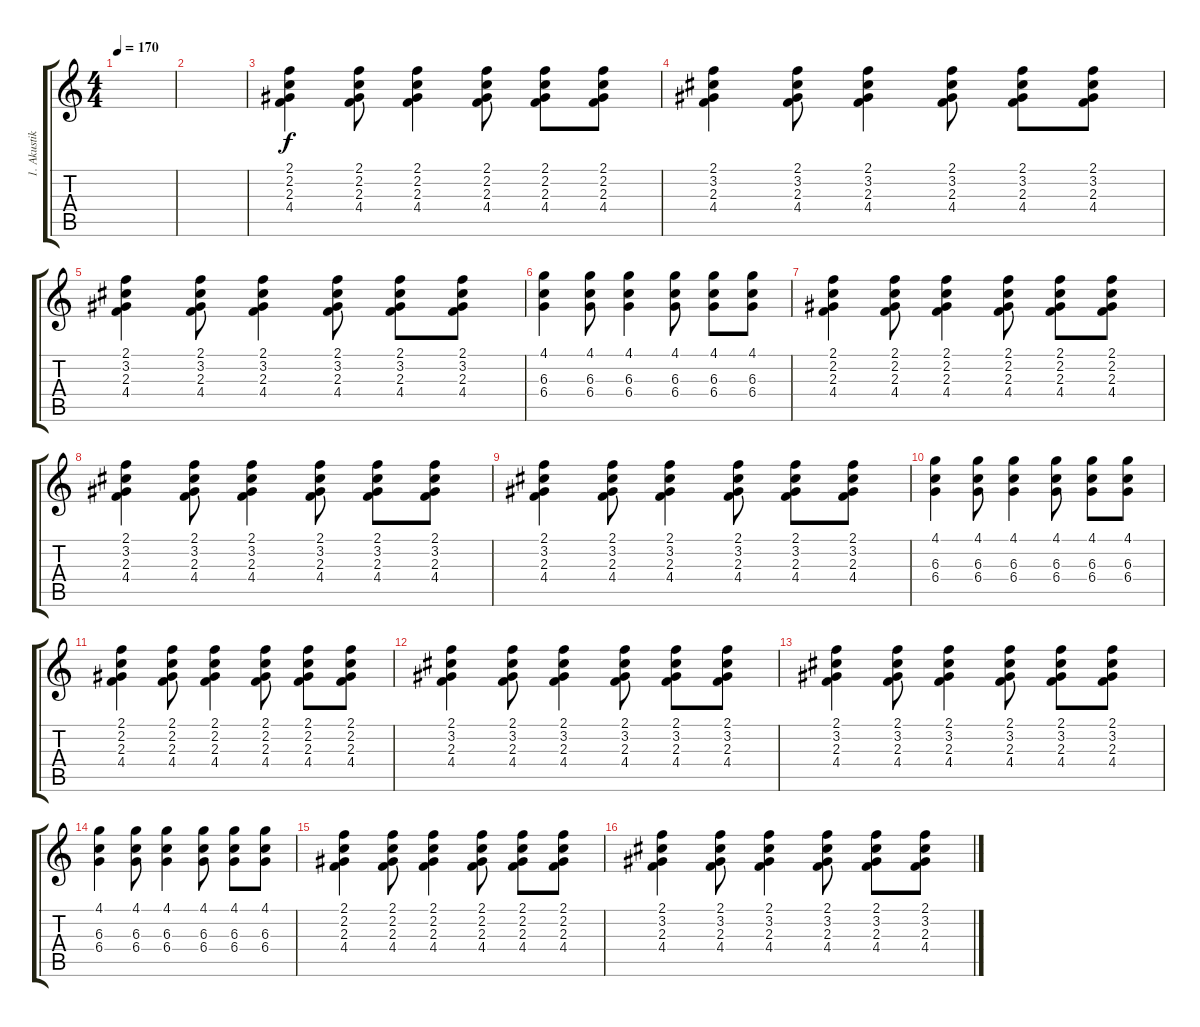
\track ("1. Akustik-Gitarre" "1. Akustik") {instrument acousticguitarnylon}
\staff {score tabs}
\tuning (Eb4 Bb3 Gb3 Db3 Ab2 Eb2) {hide}
\ts (4 4)
\tempo 170
\clef g2
\ks c
|
|
(2.1 2.2 2.3 4.4).4{dy f} (2.1 2.2 2.3 4.4).8 (2.1 2.2 2.3 4.4).4 (2.1 2.2 2.3 4.4).8 (2.1 2.2 2.3 4.4).8 (2.1 2.2 2.3 4.4).8 |
(2.1 3.2 2.3 4.4).4 (2.1 3.2 2.3 4.4).8 (2.1 3.2 2.3 4.4).4 (2.1 3.2 2.3 4.4).8 (2.1 3.2 2.3 4.4).8 (2.1 3.2 2.3 4.4).8 |
(2.1 3.2 2.3 4.4).4 (2.1 3.2 2.3 4.4).8 (2.1 3.2 2.3 4.4).4 (2.1 3.2 2.3 4.4).8 (2.1 3.2 2.3 4.4).8 (2.1 3.2 2.3 4.4).8 |
(4.1 6.3 6.4).4 (4.1 6.3 6.4).8 (4.1 6.3 6.4).4 (4.1 6.3 6.4).8 (4.1 6.3 6.4).8 (4.1 6.3 6.4).8 |
(2.1 2.2 2.3 4.4).4 (2.1 2.2 2.3 4.4).8 (2.1 2.2 2.3 4.4).4 (2.1 2.2 2.3 4.4).8 (2.1 2.2 2.3 4.4).8 (2.1 2.2 2.3 4.4).8 |
(2.1 3.2 2.3 4.4).4 (2.1 3.2 2.3 4.4).8 (2.1 3.2 2.3 4.4).4 (2.1 3.2 2.3 4.4).8 (2.1 3.2 2.3 4.4).8 (2.1 3.2 2.3 4.4).8 |
(2.1 3.2 2.3 4.4).4 (2.1 3.2 2.3 4.4).8 (2.1 3.2 2.3 4.4).4 (2.1 3.2 2.3 4.4).8 (2.1 3.2 2.3 4.4).8 (2.1 3.2 2.3 4.4).8 |
(4.1 6.3 6.4).4 (4.1 6.3 6.4).8 (4.1 6.3 6.4).4 (4.1 6.3 6.4).8 (4.1 6.3 6.4).8 (4.1 6.3 6.4).8 |
(2.1 2.2 2.3 4.4).4 (2.1 2.2 2.3 4.4).8 (2.1 2.2 2.3 4.4).4 (2.1 2.2 2.3 4.4).8 (2.1 2.2 2.3 4.4).8 (2.1 2.2 2.3 4.4).8 |
(2.1 3.2 2.3 4.4).4 (2.1 3.2 2.3 4.4).8 (2.1 3.2 2.3 4.4).4 (2.1 3.2 2.3 4.4).8 (2.1 3.2 2.3 4.4).8 (2.1 3.2 2.3 4.4).8 |
(2.1 3.2 2.3 4.4).4 (2.1 3.2 2.3 4.4).8 (2.1 3.2 2.3 4.4).4 (2.1 3.2 2.3 4.4).8 (2.1 3.2 2.3 4.4).8 (2.1 3.2 2.3 4.4).8 |
(4.1 6.3 6.4).4 (4.1 6.3 6.4).8 (4.1 6.3 6.4).4 (4.1 6.3 6.4).8 (4.1 6.3 6.4).8 (4.1 6.3 6.4).8 |
(2.1 2.2 2.3 4.4).4 (2.1 2.2 2.3 4.4).8 (2.1 2.2 2.3 4.4).4 (2.1 2.2 2.3 4.4).8 (2.1 2.2 2.3 4.4).8 (2.1 2.2 2.3 4.4).8 |
(2.1 3.2 2.3 4.4).4 (2.1 3.2 2.3 4.4).8 (2.1 3.2 2.3 4.4).4 (2.1 3.2 2.3 4.4).8 (2.1 3.2 2.3 4.4).8 (2.1 3.2 2.3 4.4).8
